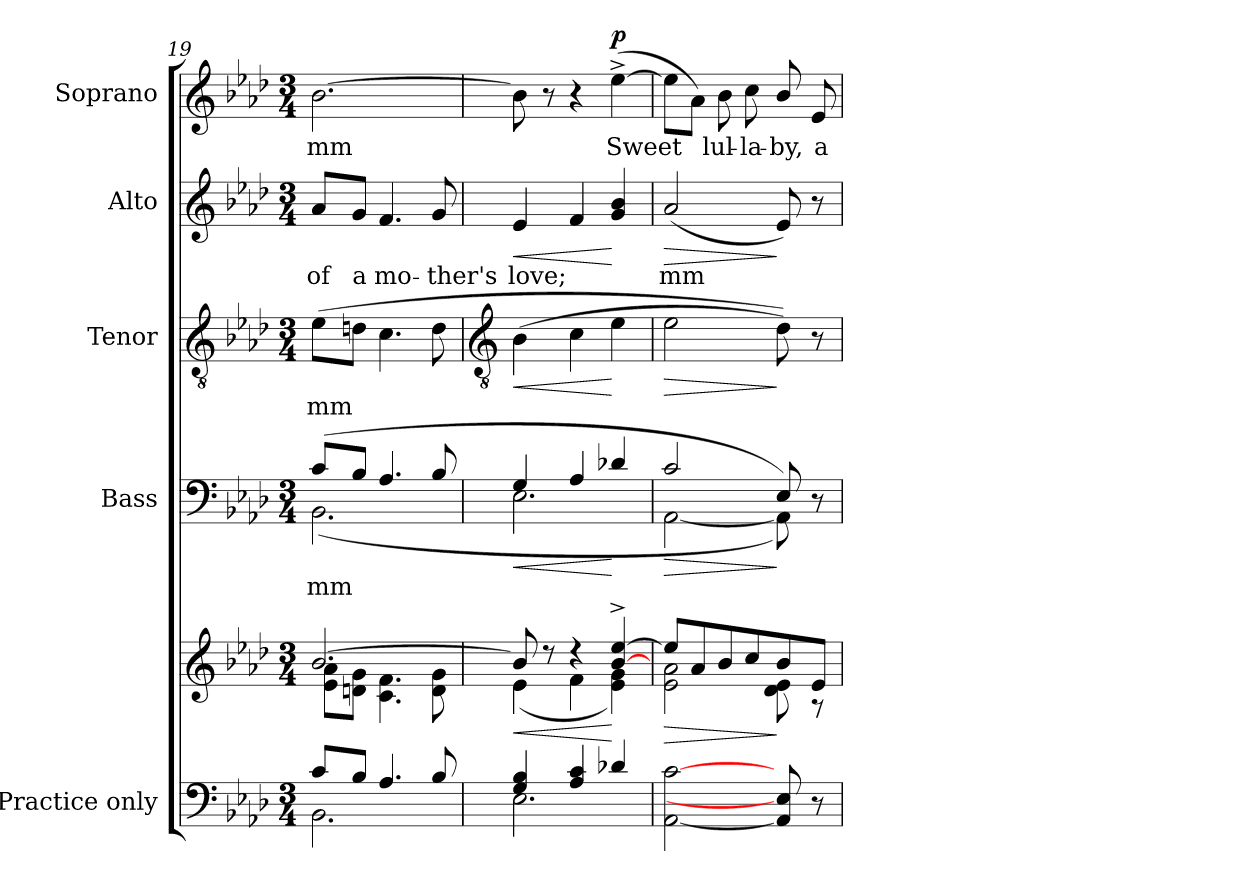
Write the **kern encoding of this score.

**kern	**kern	**dynam	**kern	**text	**dynam	**kern	**text	**dynam	**kern	**text	**dynam	**kern	**text	**dynam
*part5	*part5	*part5	*part4	*part4	*part4	*part3	*part3	*part3	*part2	*part2	*part2	*part1	*part1	*part1
*staff6	*staff5	*staff5/6	*staff4	*staff4	*staff4	*staff3	*staff3	*staff3	*staff2	*staff2	*staff2	*staff1	*staff1	*staff1
*I"Practice only	*	*	*I"Bass	*	*	*I"Tenor	*	*	*I"Alto	*	*	*I"Soprano	*	*
*	*	*	*I'B	*	*	*I'T	*	*	*I'A	*	*	*I'S	*	*
*clefF4	*clefG2	*	*clefF4	*	*	*clefGv2	*	*	*clefG2	*	*	*clefG2	*	*
*k[b-e-a-d-]	*k[b-e-a-d-]	*	*k[b-e-a-d-]	*	*	*k[b-e-a-d-]	*	*	*k[b-e-a-d-]	*	*	*k[b-e-a-d-]	*	*
*A-:	*A-:	*	*A-:	*	*	*A-:	*	*	*A-:	*	*	*A-:	*	*
*M3/4	*M3/4	*	*M3/4	*	*	*M3/4	*	*	*M3/4	*	*	*M3/4	*	*
=19	=19	=19	=19	=19	=19	=19	=19	=19	=19	=19	=19	=19	=19	=19
*^	*^	*	*	*	*	*	*	*	*	*	*	*	*	*
!	!	!	!	!	!	!LO:LY:b	!	!	!LO:LY:b	!	!	!LO:LY:b	!	!	!LO:LY:b	!
*	*	*	*	*	*^	*	*	*	*	*	*	*	*	*	*	*
8c/L	2.BB-\	[2.b-/	8e-\ 8a-\L	.	(<8c/L	(<2.BB-\	mm	.	(>8e-L	mm	.	8a-/L	of	.	[2.b-	mm	.
!	!	!	!	!	!	!	!	!	!	!	!	!	!LO:LY:b	!	!	!	!
8B-/J	.	.	8dn\ 8g\J	.	8B-/J	.	.	.	8dnJ	.	.	8g/J	a	.	.	.	.
!	!	!	!	!	!	!	!	!	!	!	!	!	!LO:LY:b	!	!	!	!
4.A-/	.	.	4.c\ 4.f\	.	4.A-/	.	.	.	4.c	.	.	4.f	mo-	.	.	.	.
!	!	!	!	!	!	!	!	!	!	!	!	!	!LO:LY:b	!	!	!	!
8B-/	.	.	8d\ 8g\	.	8B-/	.	.	.	8d	.	.	8g	-ther's	.	.	.	.
!!LO:LB:g=z
=20	=20	=20	=20	=20	=20	=20	=20	=20	=20	=20	=20	=20	=20	=20	=20	=20	=20
*	*	*	*	*	*	*	*	*	*clefGv2	*	*	*	*	*	*	*	*
!	!	!	!	!LO:HP:b	!	!	!	!LO:HP:b	!	!	!LO:HP:b	!	!LO:LY:b	!LO:HP:b	!	!	!
4G/ 4B-/	2.E-\	8b-/]	(<4e-\	<	4G/	2.E-\	.	<	(>4B-	.	<	4e-	love;	<	8b-]	.	.
.	.	8r	.	.	.	.	.	.	.	.	.	.	.	.	8r	.	.
4A-/ 4c/	.	4r	4f\	.	4A-/	.	.	.	4c	.	.	4f	.	.	4r	.	.
!	!	!	!	!	!	!	!	!	!	!	!	!	!	!	!	!LO:LY:b	!LO:DY:b
4d-X/	.	[4b-/^ [4ee-/^	4e-\ 4g\)	[	4d-X/	.	.	[	4e-	.	[	4g 4b-	.	[	(>[4ee-^	Sweet	p
=21	=21	=21	=21	=21	=21	=21	=21	=21	=21	=21	=21	=21	=21	=21	=21	=21	=21
!	!	!	!	!LO:HP:b	!	!	!	!LO:HP:b	!	!	!LO:HP:b	!	!LO:LY:b	!LO:HP:b	!	!	!
[2AA- [2c	2ryy	8ee-/L]	2e-\ 2a-\	>	2c/	[2AA-\	.	>	2e-	.	>	(<2a-	mm	>	8ee-L]	.	.
.	.	8a-/	.	.	.	.	.	.	.	.	.	.	.	.	8a-J)	.	.
!	!	!	!	!	!	!	!	!	!	!	!	!	!	!	!	!LO:LY:b	!
.	.	8b-/	.	.	.	.	.	.	.	.	.	.	.	.	8b-	lul-	.
!	!	!	!	!	!	!	!	!	!	!	!	!	!	!	!	!LO:LY:b	!
.	.	8cc/	.	.	.	.	.	.	.	.	.	.	.	.	8cc	-la-	.
!	!	!	!	!	!	!	!	!	!	!	!	!	!	!	!	!LO:LY:b	!
8AA-] 8E-]	4ryy	8b-/	8d-\ 8e-\	]	8E-/)	8AA-\])	.	]	8d-))	.	]	8e-)	.	]	8b-/	-by,	.
!	!	!	!	!	!	!	!	!	!	!	!	!	!	!	!	!LO:LY:b	!
8r	.	8e-/J	8r	.	8r	8ryy	.	.	8r	.	.	8r	.	.	8e-	a	.
*v	*v	*	*	*	*v	*v	*	*	*	*	*	*	*	*	*	*	*
*	*v	*v	*	*	*	*	*	*	*	*	*	*	*	*	*
=	=	=	=	=	=	=	=	=	=	=	=	=	=	=
*-	*-	*-	*-	*-	*-	*-	*-	*-	*-	*-	*-	*-	*-	*-
